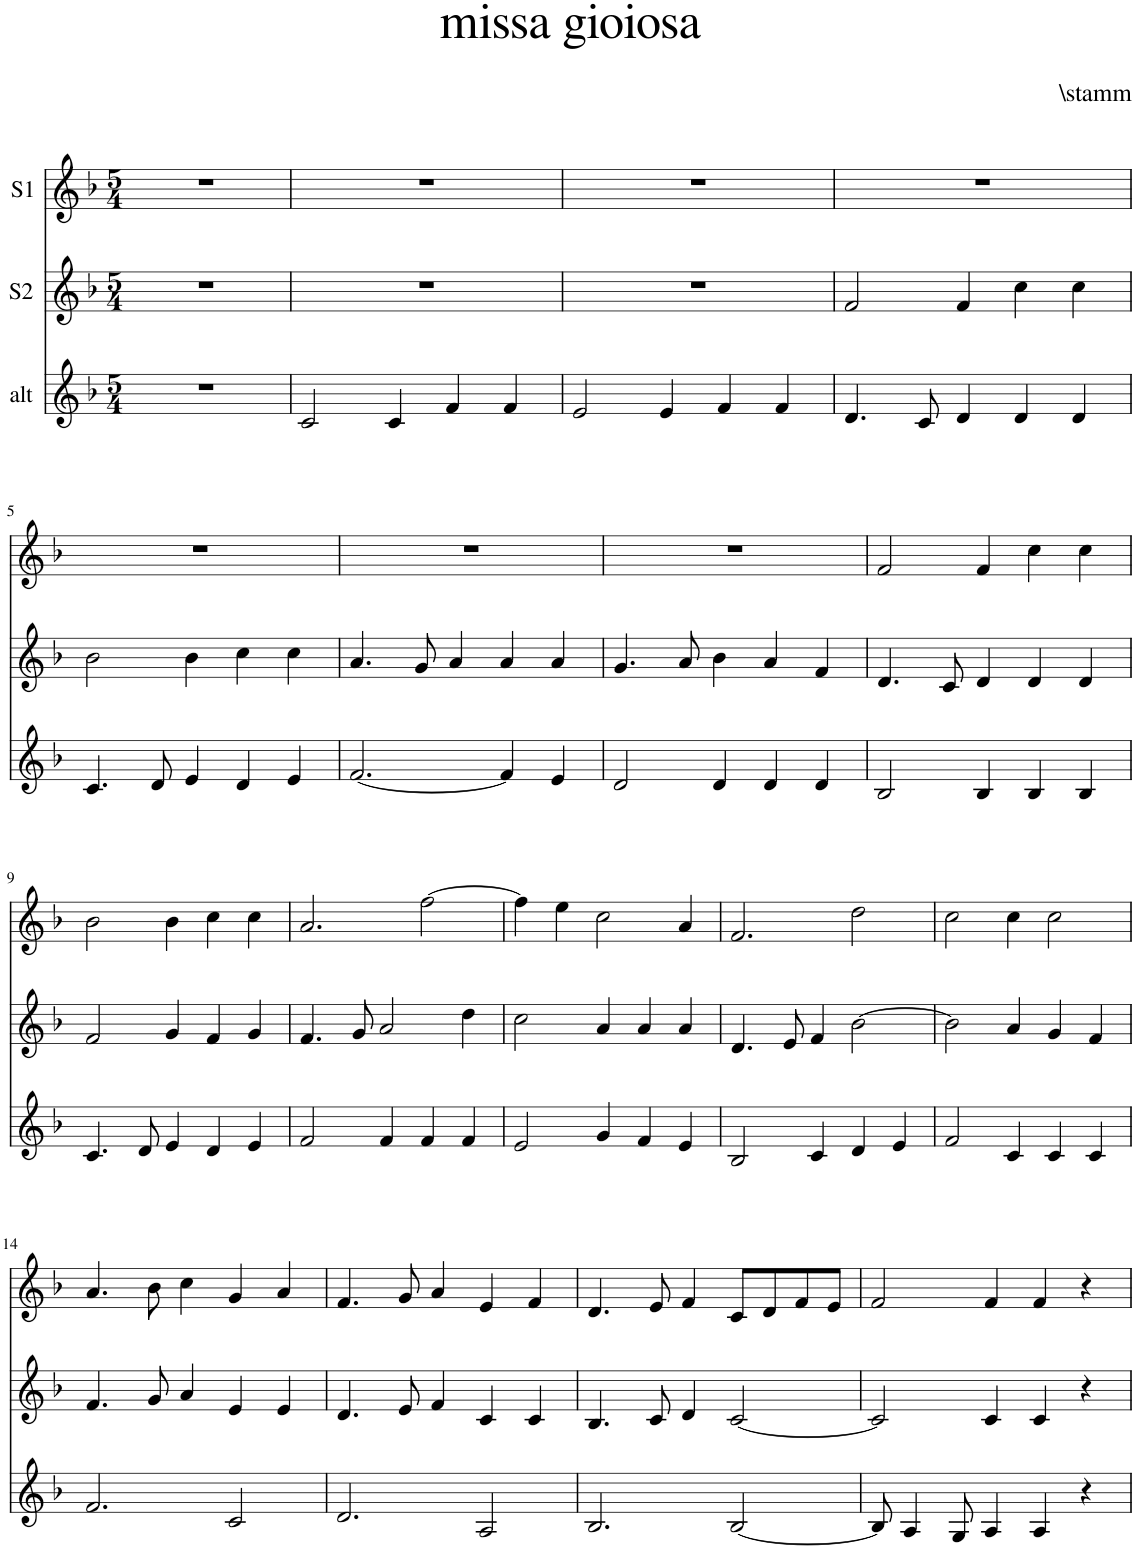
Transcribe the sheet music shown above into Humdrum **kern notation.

**kern	**kern	**kern
*part3	*part2	*part1
*staff3	*staff2	*staff1
*I"alt	*I"S2	*I"S1
*clefG2	*clefG2	*clefG2
*k[b-]	*k[b-]	*k[b-]
*F:	*F:	*F:
*M5/4	*M5/4	*M5/4
=1	=1	=1
4%5r	4%5r	4%5r
=2	=2	=2
2c/	4%5r	4%5r
4c/	.	.
4f/	.	.
4f/	.	.
=3	=3	=3
2e/	4%5r	4%5r
4e/	.	.
4f/	.	.
4f/	.	.
=4	=4	=4
4.d/	2f/	4%5r
8c/	.	.
4d/	4f/	.
4d/	4cc\	.
4d/	4cc\	.
!!LO:LB:g=z
=5	=5	=5
4.c/	2b-\	4%5r
8d/	.	.
4e/	4b-\	.
4d/	4cc\	.
4e/	4cc\	.
=6	=6	=6
[<2.f/	4.a/	4%5r
.	8g/	.
.	4a/	.
4f/]	4a/	.
4e/	4a/	.
=7	=7	=7
2d/	4.g/	4%5r
.	8a/	.
4d/	4b-\	.
4d/	4a/	.
4d/	4f/	.
=8	=8	=8
2B-/	4.d/	2f/
.	8c/	.
4B-/	4d/	4f/
4B-/	4d/	4cc\
4B-/	4d/	4cc\
!!LO:LB:g=z
=9	=9	=9
4.c/	2f/	2b-\
8d/	.	.
4e/	4g/	4b-\
4d/	4f/	4cc\
4e/	4g/	4cc\
=10	=10	=10
2f/	4.f/	2.a/
.	8g/	.
4f/	2a/	.
4f/	.	[>2ff\
4f/	4dd\	.
=11	=11	=11
2e/	2cc\	4ff\]
.	.	4ee\
4g/	4a/	2cc\
4f/	4a/	.
4e/	4a/	4a/
=12	=12	=12
2B-/	4.d/	2.f/
.	8e/	.
4c/	4f/	.
4d/	[>2b-\	2dd\
4e/	.	.
=13	=13	=13
2f/	2b-\]	2cc\
4c/	4a/	4cc\
4c/	4g/	2cc\
4c/	4f/	.
!!LO:LB:g=z
=14	=14	=14
2.f/	4.f/	4.a/
.	8g/	8b-\
.	4a/	4cc\
2c/	4e/	4g/
.	4e/	4a/
=15	=15	=15
2.d/	4.d/	4.f/
.	8e/	8g/
.	4f/	4a/
2A/	4c/	4e/
.	4c/	4f/
=16	=16	=16
2.B-/	4.B-/	4.d/
.	8c/	8e/
.	4d/	4f/
[<2B-/	[<2c/	8c/L
.	.	8d/
.	.	8f/
.	.	8e/J
=17	=17	=17
8B-/]	2c/]	2f/
4A/	.	.
8G/	.	.
4A/	4c/	4f/
4A/	4c/	4f/
4r	4r	4r
=	=	=
*-	*-	*-
